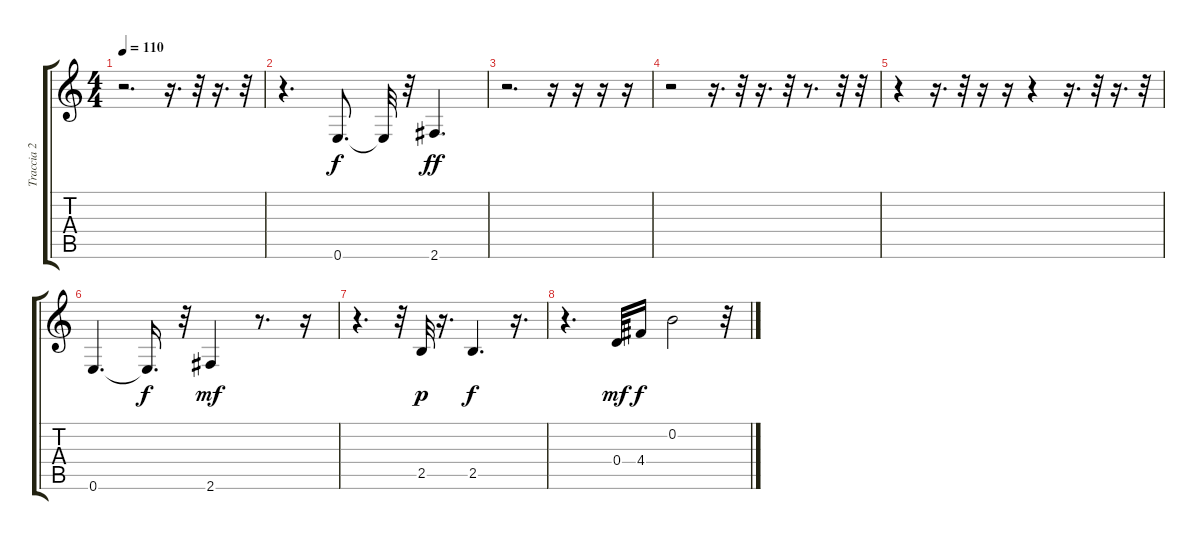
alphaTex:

\track ("Traccia 2" "Traccia 2") {instrument fretlessbass}
\staff {score tabs}
\tuning (E4 B3 G3 D3 A2 E2) {hide}
\ts (4 4)
\tempo 110
\clef g2
\ks c
r.2{d dy f} r.16{d} r.32 r.16{d} r.32 |
r.4{d} 0.6.8{d} 0.6{t}.32 r.32 2.6.4{d dy ff} |
r.2{d} r.16 r.16 r.16 r.16 |
r.2 r.16{d} r.32 r.16{d} r.32 r.8{d} r.32 r.32 |
r.4 r.16{d} r.32 r.16 r.16 r.4 r.16{d} r.32 r.16{d} r.32 |
0.6.4{d} 0.6{t}.16{d dy f} r.32 2.6.4{dy mf} r.8{d} r.16 |
r.4{d} r.32 2.5.32{dy p} r.16{d} 2.5.4{d dy f} r.16{d} |
r.4{d} 0.4.32{dy mf} 4.4.16{dy f} 0.2.2 r.32
